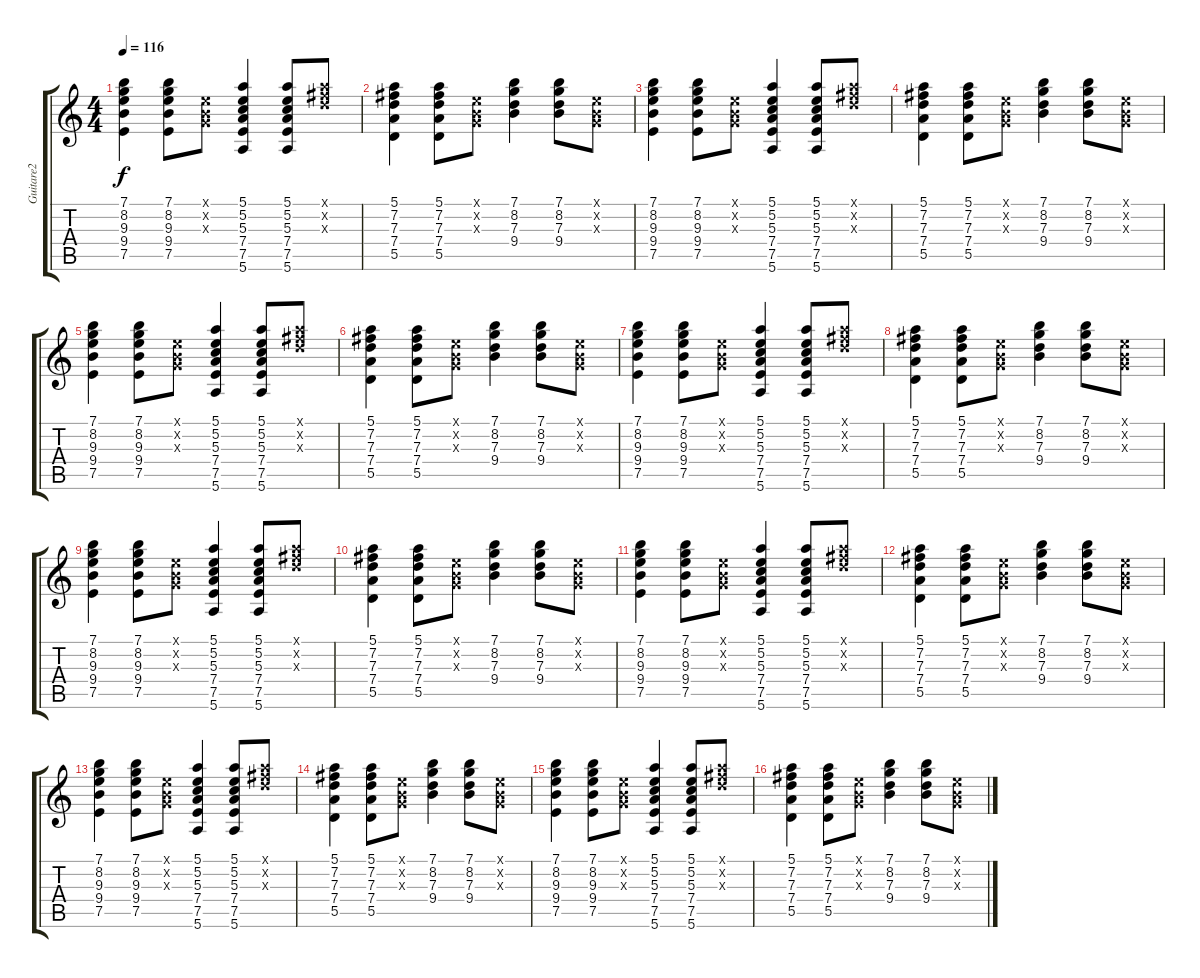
\track ("Guitare2" "Guitare2") {instrument acousticguitarsteel}
\staff {score tabs}
\tuning (E4 B3 G3 D3 A2 E2) {hide}
\ts (4 4)
\tempo 116
\clef g2
\ks c
(7.1 8.2 9.3 9.4 7.5).4{dy f} (7.1 8.2 9.3 9.4 7.5).8 (0.1{x} 0.2{x} 0.3{x}).8 (5.1 5.2 5.3 7.4 7.5 5.6).4 (5.1 5.2 5.3 7.4 7.5 5.6).8 (5.1{x} 7.2{x} 7.3{x}).8 |
(5.1 7.2 7.3 7.4 5.5).4 (5.1 7.2 7.3 7.4 5.5).8 (0.1{x} 0.2{x} 0.3{x}).8 (7.1 8.2 7.3 9.4).4 (7.1 8.2 7.3 9.4).8 (0.1{x} 0.2{x} 0.3{x}).8 |
(7.1 8.2 9.3 9.4 7.5).4 (7.1 8.2 9.3 9.4 7.5).8 (0.1{x} 0.2{x} 0.3{x}).8 (5.1 5.2 5.3 7.4 7.5 5.6).4 (5.1 5.2 5.3 7.4 7.5 5.6).8 (5.1{x} 7.2{x} 7.3{x}).8 |
(5.1 7.2 7.3 7.4 5.5).4 (5.1 7.2 7.3 7.4 5.5).8 (0.1{x} 0.2{x} 0.3{x}).8 (7.1 8.2 7.3 9.4).4 (7.1 8.2 7.3 9.4).8 (0.1{x} 0.2{x} 0.3{x}).8 |
(7.1 8.2 9.3 9.4 7.5).4 (7.1 8.2 9.3 9.4 7.5).8 (0.1{x} 0.2{x} 0.3{x}).8 (5.1 5.2 5.3 7.4 7.5 5.6).4 (5.1 5.2 5.3 7.4 7.5 5.6).8 (5.1{x} 7.2{x} 7.3{x}).8 |
(5.1 7.2 7.3 7.4 5.5).4 (5.1 7.2 7.3 7.4 5.5).8 (0.1{x} 0.2{x} 0.3{x}).8 (7.1 8.2 7.3 9.4).4 (7.1 8.2 7.3 9.4).8 (0.1{x} 0.2{x} 0.3{x}).8 |
(7.1 8.2 9.3 9.4 7.5).4 (7.1 8.2 9.3 9.4 7.5).8 (0.1{x} 0.2{x} 0.3{x}).8 (5.1 5.2 5.3 7.4 7.5 5.6).4 (5.1 5.2 5.3 7.4 7.5 5.6).8 (5.1{x} 7.2{x} 7.3{x}).8 |
(5.1 7.2 7.3 7.4 5.5).4 (5.1 7.2 7.3 7.4 5.5).8 (0.1{x} 0.2{x} 0.3{x}).8 (7.1 8.2 7.3 9.4).4 (7.1 8.2 7.3 9.4).8 (0.1{x} 0.2{x} 0.3{x}).8 |
(7.1 8.2 9.3 9.4 7.5).4 (7.1 8.2 9.3 9.4 7.5).8 (0.1{x} 0.2{x} 0.3{x}).8 (5.1 5.2 5.3 7.4 7.5 5.6).4 (5.1 5.2 5.3 7.4 7.5 5.6).8 (5.1{x} 7.2{x} 7.3{x}).8 |
(5.1 7.2 7.3 7.4 5.5).4 (5.1 7.2 7.3 7.4 5.5).8 (0.1{x} 0.2{x} 0.3{x}).8 (7.1 8.2 7.3 9.4).4 (7.1 8.2 7.3 9.4).8 (0.1{x} 0.2{x} 0.3{x}).8 |
(7.1 8.2 9.3 9.4 7.5).4 (7.1 8.2 9.3 9.4 7.5).8 (0.1{x} 0.2{x} 0.3{x}).8 (5.1 5.2 5.3 7.4 7.5 5.6).4 (5.1 5.2 5.3 7.4 7.5 5.6).8 (5.1{x} 7.2{x} 7.3{x}).8 |
(5.1 7.2 7.3 7.4 5.5).4 (5.1 7.2 7.3 7.4 5.5).8 (0.1{x} 0.2{x} 0.3{x}).8 (7.1 8.2 7.3 9.4).4 (7.1 8.2 7.3 9.4).8 (0.1{x} 0.2{x} 0.3{x}).8 |
(7.1 8.2 9.3 9.4 7.5).4 (7.1 8.2 9.3 9.4 7.5).8 (0.1{x} 0.2{x} 0.3{x}).8 (5.1 5.2 5.3 7.4 7.5 5.6).4 (5.1 5.2 5.3 7.4 7.5 5.6).8 (5.1{x} 7.2{x} 7.3{x}).8 |
(5.1 7.2 7.3 7.4 5.5).4 (5.1 7.2 7.3 7.4 5.5).8 (0.1{x} 0.2{x} 0.3{x}).8 (7.1 8.2 7.3 9.4).4 (7.1 8.2 7.3 9.4).8 (0.1{x} 0.2{x} 0.3{x}).8 |
(7.1 8.2 9.3 9.4 7.5).4 (7.1 8.2 9.3 9.4 7.5).8 (0.1{x} 0.2{x} 0.3{x}).8 (5.1 5.2 5.3 7.4 7.5 5.6).4 (5.1 5.2 5.3 7.4 7.5 5.6).8 (5.1{x} 7.2{x} 7.3{x}).8 |
(5.1 7.2 7.3 7.4 5.5).4 (5.1 7.2 7.3 7.4 5.5).8 (0.1{x} 0.2{x} 0.3{x}).8 (7.1 8.2 7.3 9.4).4 (7.1 8.2 7.3 9.4).8 (0.1{x} 0.2{x} 0.3{x}).8
